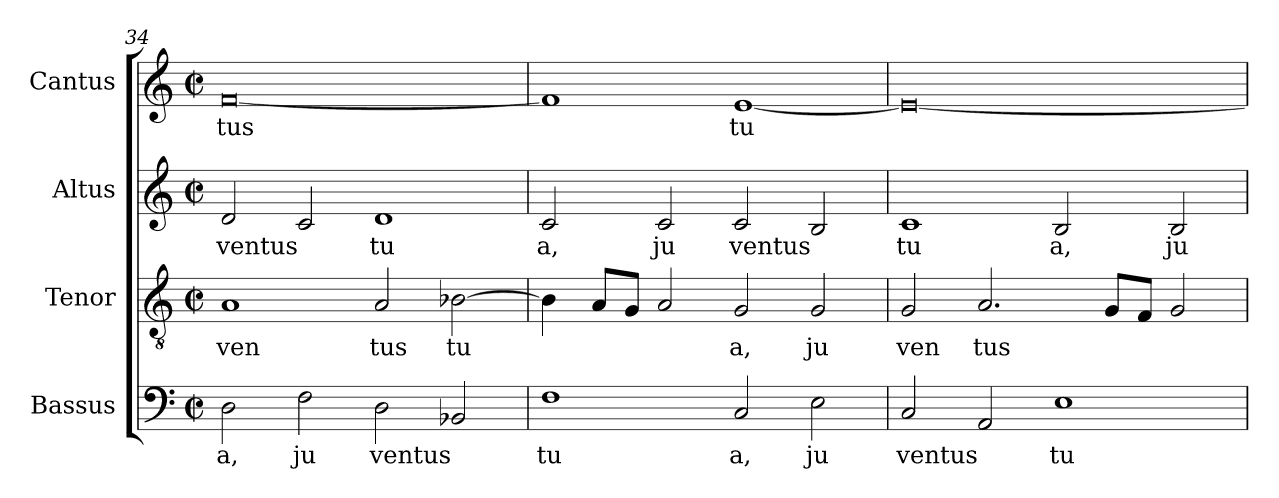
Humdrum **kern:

**kern	**text	**kern	**text	**kern	**text	**kern	**text
*part4	*part4	*part3	*part3	*part2	*part2	*part1	*part1
*staff4	*staff4	*staff3	*staff3	*staff2	*staff2	*staff1	*staff1
*I"Bassus	*	*I"Tenor	*	*I"Altus	*	*I"Cantus	*
*clefF4	*	*clefGv2	*	*clefG2	*	*clefG2	*
*k[]	*	*k[]	*	*k[]	*	*k[]	*
*C:	*	*C:	*	*C:	*	*C:	*
*M2/2	*	*M2/2	*	*M2/2	*	*M2/2	*
*met(c|)	*	*met(c|)	*	*met(c|)	*	*met(c|)	*
=34	=34	=34	=34	=34	=34	=34	=34
!	!LO:LY:b:cj	!	!LO:LY:b:cj	!	!LO:LY:b:cj	!	!LO:LY:b:cj
2D\	a,	1A	ven	2d/	ventus	[<0f	tus
!	!LO:LY:b:cj	!	!	!	!LO:LY:b:cj	!	!
2F\	ju	.	.	2c/	.	.	.
!	!LO:LY:b:cj	!	!LO:LY:b:cj	!	!LO:LY:b:cj	!	!
2D\	ventus	2A/	tus	1d	tu	.	.
!	!LO:LY:b:cj	!	!LO:LY:b:cj	!	!	!	!
2BB-X/	.	[>2B-X\	tu	.	.	.	.
=35	=35	=35	=35	=35	=35	=35	=35
!	!LO:LY:b:cj	!	!LO:LY:b:cj	!	!LO:LY:b:cj	!	!LO:LY:b:cj
1F	tu	4B-\]	.	2c/	a,	1f]	.
!	!	!	!LO:LY:b:cj	!	!	!	!
.	.	8A/L	.	.	.	.	.
!	!	!	!LO:LY:b:cj	!	!	!	!
.	.	8G/J	.	.	.	.	.
!	!	!	!LO:LY:b:cj	!	!LO:LY:b:cj	!	!
.	.	2A/	.	2c/	ju	.	.
!	!LO:LY:b:cj	!	!LO:LY:b:cj	!	!LO:LY:b:cj	!	!LO:LY:b:cj
2C/	a,	2G/	a,	2c/	ventus	[<1e	tu-
!	!LO:LY:b:cj	!	!LO:LY:b:cj	!	!LO:LY:b:cj	!	!
2E\	ju	2G/	ju	2B/	.	.	.
=36	=36	=36	=36	=36	=36	=36	=36
!	!LO:LY:b:cj	!	!LO:LY:b:cj	!	!LO:LY:b:cj	!	!LO:LY:b:cj
2C/	ventus	2G/	ven	1c	tu	0e_<	--
!	!LO:LY:b:cj	!	!LO:LY:b:cj	!	!	!	!
2AA/	.	2.A/	tus	.	.	.	.
!	!LO:LY:b:cj	!	!	!	!LO:LY:b:cj	!	!
1E	tu	.	.	2B/	a,	.	.
!	!	!	!LO:LY:b:cj	!	!	!	!
.	.	8G/L	.	.	.	.	.
!	!	!	!LO:LY:b:cj	!	!	!	!
.	.	8F/J	.	.	.	.	.
!	!	!	!LO:LY:b:cj	!	!LO:LY:b:cj	!	!
.	.	2G/	.	2B/	ju	.	.
=	=	=	=	=	=	=	=
*-	*-	*-	*-	*-	*-	*-	*-
